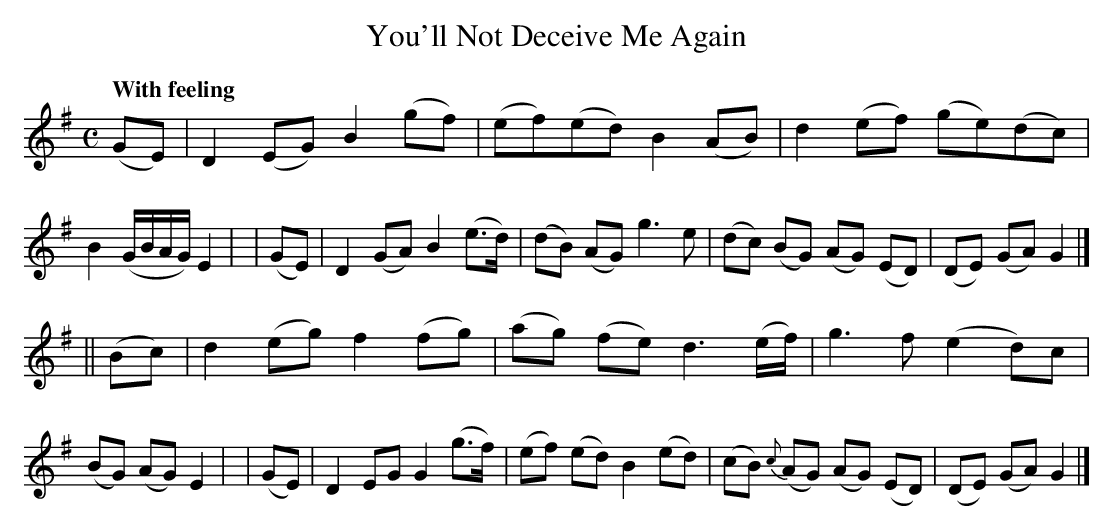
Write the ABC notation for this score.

X:1
T:You'll Not Deceive Me Again
Q:"With feeling"
M:C
L:1/8
K:G
  (GE) | D2(EG) B2(gf) | (ef)(ed) B2(AB) | d2(ef) (ge)(dc) | B2(G/B/A/G/) E2 |\
| (GE) | D2(GA) B2(e>d) | (dB) (AG) g3e | (dc) (BG) (AG) (ED) | (DE) (GA) G2 |]
||(Bc) | d2(eg) f2(fg) | (ag) (fe) d3(e/f/) | g3f (e2d)c | (BG) (AG) E2 |\
| (GE) | D2EG G2(g>f) | (ef) (ed) B2(ed) | (cB) {c}(AG) (AG) (ED) | (DE) (GA) G2 |]
